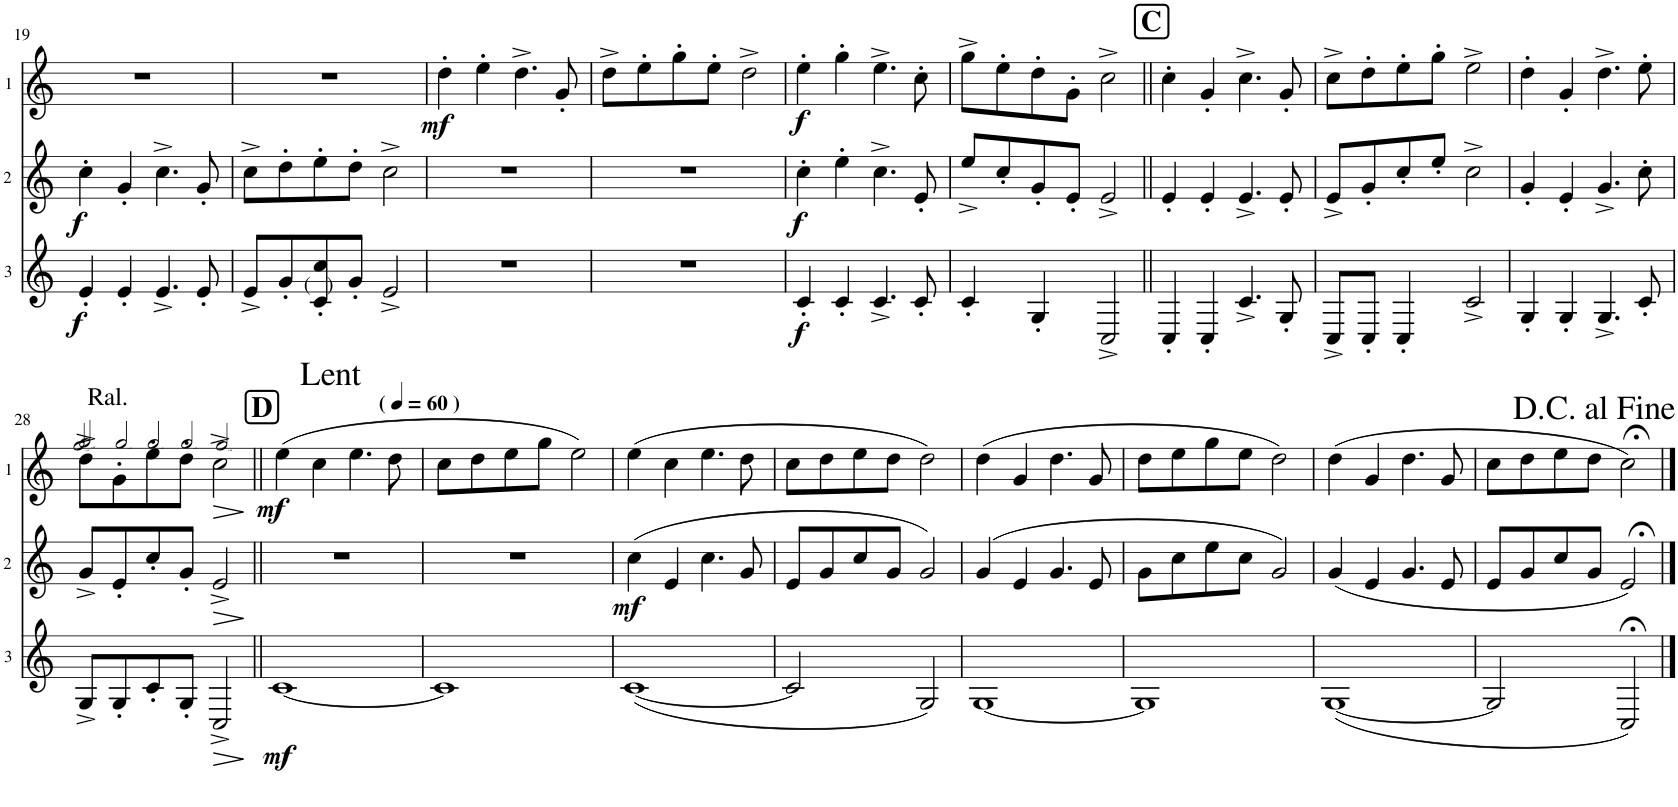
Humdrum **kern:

**kern	**dynam	**kern	**dynam	**kern	**dynam
*part3	*part3	*part2	*part2	*part1	*part1
*staff3	*staff3	*staff2	*staff2	*staff1	*staff1
*I"Cor 3	*	*I"Cor 2	*	*I"Cor 1	*
!!LO:PB:g=z
*clefG2	*	*clefG2	*	*clefG2	*
*Trd4c7	*	*Trd4c7	*	*Trd4c7	*
*k[]	*	*k[]	*	*k[]	*
*M2/2	*	*M2/2	*	*M2/2	*
*met(c|)	*	*met(c|)	*	*met(c|)	*
=19	=19	=19	=19	=19	=19
!	!LO:DY:b	!	!LO:DY:b	!	!
4e'/	f	4cc'\	f	1r	.
4e'/	.	4g'/	.	.	.
4.e^/	.	4.cc^\	.	.	.
8e'/	.	8g'/	.	.	.
=20	=20	=20	=20	=20	=20
8e^/L	.	8cc^\L	.	1r	.
8g'/	.	8dd'\	.	.	.
!LO:TX:a:t=(   )	!	!	!	!	!
8c/' 8cc/'	.	8ee'\	.	.	.
8g'/J	.	8dd'\J	.	.	.
2e^/	.	2cc^\	.	.	.
=21	=21	=21	=21	=21	=21
!	!	!	!	!	!LO:DY:b
1r	.	1r	.	4dd'\	mf
.	.	.	.	4ee'\	.
.	.	.	.	4.dd^\	.
.	.	.	.	8g'/	.
=22	=22	=22	=22	=22	=22
1r	.	1r	.	8dd^\L	.
.	.	.	.	8ee'\	.
.	.	.	.	8gg'\	.
.	.	.	.	8ee'\J	.
.	.	.	.	2dd^\	.
=23	=23	=23	=23	=23	=23
!	!LO:DY:b	!	!LO:DY:b	!	!LO:DY:b
4c'/	f	4cc'\	f	4ee'\	f
4c'/	.	4ee'\	.	4gg'\	.
4.c^/	.	4.cc^\	.	4.ee^\	.
8c'/	.	8e'/	.	8cc'\	.
=24	=24	=24	=24	=24	=24
4c'/	.	8ee^/L	.	8gg^\L	.
.	.	8cc'/	.	8ee'\	.
4G'/	.	8g'/	.	8dd'\	.
.	.	8e'/J	.	8g'\J	.
2C^/	.	2e^/	.	2cc^\	.
!!LO:REH:place=s1:a:B:cj:fs=14:t=C
=25||	=25||	=25||	=25||	=25||	=25||
4C'/	.	4e'/	.	4cc'\	.
4C'/	.	4e'/	.	4g'/	.
4.c^/	.	4.e^/	.	4.cc^\	.
8G'/	.	8e'/	.	8g'/	.
=26	=26	=26	=26	=26	=26
8C^/L	.	8e^/L	.	8cc^\L	.
8C'/J	.	8g'/	.	8dd'\	.
4C'/	.	8cc'/	.	8ee'\	.
.	.	8ee'/J	.	8gg'\J	.
2c^/	.	2cc^\	.	2ee^\	.
=27	=27	=27	=27	=27	=27
4G'/	.	4g'/	.	4dd'\	.
4G'/	.	4e'/	.	4g'/	.
4.G^/	.	4.g^/	.	4.dd^\	.
8c'/	.	8cc'\	.	8ee'\	.
!!LO:LB:g=z
=28	=28	=28	=28	=28	=28
*	*	*	*	*MM100	*
!	!	!	!	!LO:TX:a:t=Ral.	!
8G^/L	.	8g^/L	.	8dd^\L	.
*	*	*	*	*MM90	*
8G'/	.	8e'/	.	8g'\	.
*	*	*	*	*MM80	*
8c'/	.	8cc'/	.	8ee'\	.
*	*	*	*	*MM70	*
8G'/J	.	8g'/J	.	8dd'\J	.
*	*	*	*	*MM60	*
!	!LO:HP:b	!	!LO:HP:b	!	!LO:HP:b
2C^/	>	2e^/	>	2cc^\	>
.	]	.	]	.	]
=29||	=29||	=29||	=29||	=29||	=29||
!!LO:REH:place=s1:a:B:cj:fs=14:t=D
*	*	*	*	*MM60	*
!	!	!	!	!LO:TX:a:B:t=(	!
!	!	!	!	!LO:TX:a:B:t=)	!
!	!	!	!	!LO:TX:a:t=Lent	!
!	!LO:DY:b	!	!	!	!LO:DY:b
[1c	mf	1r	.	(4ee\	mf
.	.	.	.	4cc\	.
.	.	.	.	4.ee\	.
.	.	.	.	8dd\	.
=30	=30	=30	=30	=30	=30
1c]	.	1r	.	8cc\L	.
.	.	.	.	8dd\	.
.	.	.	.	8ee\	.
.	.	.	.	8gg\J	.
.	.	.	.	2ee\)	.
=31	=31	=31	=31	=31	=31
!	!	!	!LO:DY:b	!	!
([1c	.	(4cc\	mf	(4ee\	.
.	.	4e/	.	4cc\	.
.	.	4.cc\	.	4.ee\	.
.	.	8g/	.	8dd\	.
=32	=32	=32	=32	=32	=32
2c/]	.	8e/L	.	8cc\L	.
.	.	8g/	.	8dd\	.
.	.	8cc/	.	8ee\	.
.	.	8g/J	.	8dd\J	.
2G/)	.	2g/)	.	2dd\)	.
=33	=33	=33	=33	=33	=33
[1G	.	(4g/	.	(4dd\	.
.	.	4e/	.	4g/	.
.	.	4.g/	.	4.dd\	.
.	.	8e/	.	8g/	.
=34	=34	=34	=34	=34	=34
1G]	.	8g\L	.	8dd\L	.
.	.	8cc\	.	8ee\	.
.	.	8ee\	.	8gg\	.
.	.	8cc\J	.	8ee\J	.
.	.	2g/)	.	2dd\)	.
=35	=35	=35	=35	=35	=35
([1G	.	(4g/	.	(4dd\	.
.	.	4e/	.	4g/	.
.	.	4.g/	.	4.dd\	.
.	.	8e/	.	8g/	.
=36	=36	=36	=36	=36	=36
2G/]	.	8e/L	.	8cc\L	.
.	.	8g/	.	8dd\	.
.	.	8cc/	.	8ee\	.
.	.	8g/J	.	8dd\J	.
2C;</)	.	2e;</)	.	2cc;<\)	.
==	==	==	==	==	==
*-	*-	*-	*-	*-	*-
